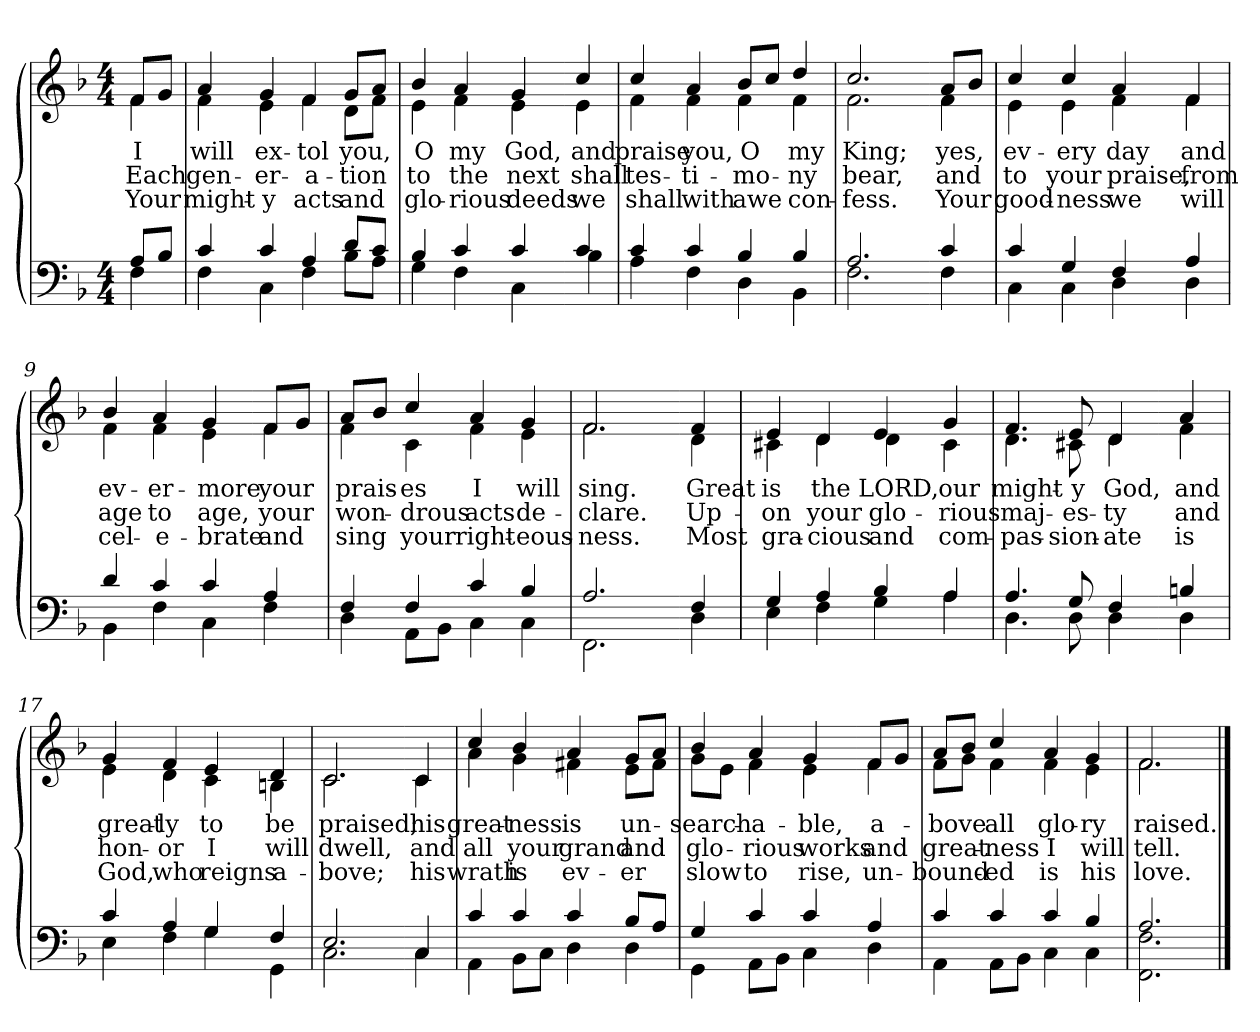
**kern	**kern	**text	**text	**text
*part2	*part1	*part1	*part1	*part1
*staff2	*staff1	*staff1	*staff1	*staff1
*clefF4	*clefG2	*	*	*
*k[b-]	*k[b-]	*	*	*
*M4/4	*M4/4	*	*	*
=1	=1	=1	=1	=1
*^	*	*	*	*
!	!	!LO:TX:b:i:t=Verse	!	!	!
!	!	!	!LO:LY:b	!LO:LY:b	!LO:LY:b
*	*	*^	*	*	*
8A/L	4F\	8f/L	4f\	I	Each	Your
8B-/J	.	8g/J	.	.	.	.
=2	=2	=2	=2	=2	=2	=2
!	!	!	!	!LO:LY:b	!LO:LY:b	!LO:LY:b
4c/	4F\	4a/	4f\	will	gen-	might-
!	!	!	!	!LO:LY:b	!LO:LY:b	!LO:LY:b
4c/	4C\	4g/	4e\	ex-	-er-	-y
!	!	!	!	!LO:LY:b	!LO:LY:b	!LO:LY:b
4A/	4F\	4f/	4f\	-tol	-a-	acts
!	!	!	!	!LO:LY:b	!LO:LY:b	!LO:LY:b
8d/L	8B-\L	8g/L	8d\L	you,	-tion	and
8c/J	8A\J	8a/J	8f\J	.	.	.
=3	=3	=3	=3	=3	=3	=3
!	!	!	!	!LO:LY:b	!LO:LY:b	!LO:LY:b
4B-/	4G\	4b-/	4e\	O	to	glo-
!	!	!	!	!LO:LY:b	!LO:LY:b	!LO:LY:b
4c/	4F\	4a/	4f\	my	the	-rious
!	!	!	!	!LO:LY:b	!LO:LY:b	!LO:LY:b
4c/	4C\	4g/	4e\	God,	next	deeds
!!LO:LB:g=z	!!
=4-	=4-	=4-	=4-	=4-	=4-	=4-
!	!	!	!	!LO:LY:b	!LO:LY:b	!LO:LY:b
4c/	4B-\	4cc/	4e\	and	shall	we
=5	=5	=5	=5	=5	=5	=5
!	!	!	!	!LO:LY:b	!LO:LY:b	!LO:LY:b
4c/	4A\	4cc/	4f\	praise	tes-	shall
!	!	!	!	!LO:LY:b	!LO:LY:b	!LO:LY:b
4c/	4F\	4a/	4f\	you,	-ti-	with
!	!	!	!	!LO:LY:b	!LO:LY:b	!LO:LY:b
4B-/	4D\	8b-/L	4f\	O	-mo-	awe
.	.	8cc/J	.	.	.	.
!	!	!	!	!LO:LY:b	!LO:LY:b	!LO:LY:b
4B-/	4BB-\	4dd/	4f\	my	-ny	con-
=6	=6	=6	=6	=6	=6	=6
!	!	!	!	!LO:LY:b	!LO:LY:b	!LO:LY:b
2.A/	2.F\	2.cc/	2.f\	King;	bear,	-fess.
!!LO:LB:g=z	!!
=7-	=7-	=7-	=7-	=7-	=7-	=7-
!	!	!	!	!LO:LY:b	!LO:LY:b	!LO:LY:b
4c/	4F\	8a/L	4f\	yes,	and	Your
.	.	8b-/J	.	.	.	.
=8	=8	=8	=8	=8	=8	=8
!	!	!	!	!LO:LY:b	!LO:LY:b	!LO:LY:b
4c/	4C\	4cc/	4e\	ev-	to	good-
!	!	!	!	!LO:LY:b	!LO:LY:b	!LO:LY:b
4G/	4C\	4cc/	4e\	-ery	your	-ness
!	!	!	!	!LO:LY:b	!LO:LY:b	!LO:LY:b
4F/	4D\	4a/	4f\	day	praise,	we
!	!	!	!	!LO:LY:b	!LO:LY:b	!LO:LY:b
4A/	4D\	4f/	4f\	and	from	will
=9	=9	=9	=9	=9	=9	=9
!	!	!	!	!LO:LY:b	!LO:LY:b	!LO:LY:b
4d/	4BB-\	4b-/	4f\	ev-	age	cel-
!	!	!	!	!LO:LY:b	!LO:LY:b	!LO:LY:b
4c/	4F\	4a/	4f\	-er-	to	-e-
!	!	!	!	!LO:LY:b	!LO:LY:b	!LO:LY:b
4c/	4C\	4g/	4e\	-more	age,	-brate
!!LO:LB:g=z	!!
=10-	=10-	=10-	=10-	=10-	=10-	=10-
!	!	!	!	!LO:LY:b	!LO:LY:b	!LO:LY:b
4A/	4F\	8f/L	4f\	your	your	and
.	.	8g/J	.	.	.	.
=11	=11	=11	=11	=11	=11	=11
!	!	!	!	!LO:LY:b	!LO:LY:b	!LO:LY:b
4F/	4D\	8a/L	4f\	prais-	won-	sing
.	.	8b-/J	.	.	.	.
!	!	!	!	!LO:LY:b	!LO:LY:b	!LO:LY:b
4F/	8AA\L	4cc/	4c\	-es	-drous	your
.	8BB-\J	.	.	.	.	.
!	!	!	!	!LO:LY:b	!LO:LY:b	!LO:LY:b
4c/	4C\	4a/	4f\	I	acts	right-
!	!	!	!	!LO:LY:b	!LO:LY:b	!LO:LY:b
4B-/	4C\	4g/	4e\	will	de-	-eous-
=12	=12	=12	=12	=12	=12	=12
!	!	!	!	!LO:LY:b	!LO:LY:b	!LO:LY:b
2.A/	2.FF\	2.f/	2.f\	sing.	-clare.	-ness.
!!LO:LB:g=z	!!
=13-	=13-	=13-	=13-	=13-	=13-	=13-
!	!	!	!	!LO:LY:b	!LO:LY:b	!LO:LY:b
4F/	4D\	4f/	4d\	Great	Up-	Most
=14	=14	=14	=14	=14	=14	=14
!	!	!	!	!LO:LY:b	!LO:LY:b	!LO:LY:b
4G/	4E\	4e/	4c#X\	is	-on	gra-
!	!	!	!	!LO:LY:b	!LO:LY:b	!LO:LY:b
4A/	4F\	4d/	4d\	the	your	-cious
!	!	!	!	!LO:LY:b	!LO:LY:b	!LO:LY:b
4B-/	4G\	4e/	4d\	LORD,	glo-	and
!	!	!	!	!LO:LY:b	!LO:LY:b	!LO:LY:b
4A/	4A\	4g/	4c#\	our	-rious	com-
=15	=15	=15	=15	=15	=15	=15
!	!	!	!	!LO:LY:b	!LO:LY:b	!LO:LY:b
4.A/	4.D\	4.f/	4.d\	might-	maj-	-pas-
!	!	!	!	!LO:LY:b	!LO:LY:b	!LO:LY:b
8G/	8D\	8e/	8c#X\	-y	-es-	-sion-
!	!	!	!	!LO:LY:b	!LO:LY:b	!LO:LY:b
4F/	4D\	4d/	4d\	God,	-ty	-ate
!!LO:LB:g=z	!!
=16-	=16-	=16-	=16-	=16-	=16-	=16-
!	!	!	!	!LO:LY:b	!LO:LY:b	!LO:LY:b
4Bn/	4D\	4a/	4f\	and	and	is
=17	=17	=17	=17	=17	=17	=17
!	!	!	!	!LO:LY:b	!LO:LY:b	!LO:LY:b
4c/	4E\	4g/	4e\	great-	hon-	God,
!	!	!	!	!LO:LY:b	!LO:LY:b	!LO:LY:b
4A/	4F\	4f/	4d\	-ly	-or	who
!	!	!	!	!LO:LY:b	!LO:LY:b	!LO:LY:b
4G/	4G\	4e/	4c\	to	I	reigns
!	!	!	!	!LO:LY:b	!LO:LY:b	!LO:LY:b
4F/	4GG\	4d/	4Bn\	be	will	a-
=18	=18	=18	=18	=18	=18	=18
!	!	!	!	!LO:LY:b	!LO:LY:b	!LO:LY:b
2.E/	2.C\	2.c/	2.c\	praised;	dwell,	-bove;
!!LO:LB:g=z	!!
=19-	=19-	=19-	=19-	=19-	=19-	=19-
!	!	!	!	!LO:LY:b	!LO:LY:b	!LO:LY:b
4C/	4C\	4c/	4c\	his	and	his
=20	=20	=20	=20	=20	=20	=20
!	!	!	!	!LO:LY:b	!LO:LY:b	!LO:LY:b
4c/	4AA\	4cc/	4a\	great-	all	wrath
!	!	!	!	!LO:LY:b	!LO:LY:b	!LO:LY:b
4c/	8BB-\L	4b-/	4g\	-ness	your	is
.	8C\J	.	.	.	.	.
!	!	!	!	!LO:LY:b	!LO:LY:b	!LO:LY:b
4c/	4D\	4a/	4f#X\	is	grand	ev-
!	!	!	!	!LO:LY:b	!LO:LY:b	!LO:LY:b
8B-/L	4D\	8g/L	8e\L	un-	and	-er
8A/J	.	8a/J	8f#\J	.	.	.
=21	=21	=21	=21	=21	=21	=21
!	!	!	!	!LO:LY:b	!LO:LY:b	!LO:LY:b
4G/	4GG\	4b-/	8g\L	-search-	glo-	slow
.	.	.	8e\J	.	.	.
!	!	!	!	!LO:LY:b	!LO:LY:b	!LO:LY:b
4c/	8AA\L	4a/	4f\	-a-	-rious	to
.	8BB-\J	.	.	.	.	.
!	!	!	!	!LO:LY:b	!LO:LY:b	!LO:LY:b
4c/	4C\	4g/	4e\	-ble,	works	rise,
!!LO:LB:g=z	!!
=22-	=22-	=22-	=22-	=22-	=22-	=22-
!	!	!	!	!LO:LY:b	!LO:LY:b	!LO:LY:b
4A/	4D\	8f/L	4f\	a-	and	un-
.	.	8g/J	.	.	.	.
=23	=23	=23	=23	=23	=23	=23
!	!	!	!	!LO:LY:b	!LO:LY:b	!LO:LY:b
4c/	4AA\	8a/L	8f\L	-bove	great-	-bound-
.	.	8b-/J	8g\J	.	.	.
!	!	!	!	!LO:LY:b	!LO:LY:b	!LO:LY:b
4c/	8AA\L	4cc/	4f\	all	-ness	-ed
.	8BB-\J	.	.	.	.	.
!	!	!	!	!LO:LY:b	!LO:LY:b	!LO:LY:b
4c/	4C\	4a/	4f\	glo-	I	is
!	!	!	!	!LO:LY:b	!LO:LY:b	!LO:LY:b
4B-/	4C\	4g/	4e\	-ry	will	his
=24	=24	=24	=24	=24	=24	=24
!	!	!	!	!LO:LY:b	!LO:LY:b	!LO:LY:b
2.A/	2.FF!\ 2.F\	2.f/	2.f\	raised.	tell.	love.
*v	*v	*	*	*	*	*
*	*v	*v	*	*	*
==	==	==	==	==
*-	*-	*-	*-	*-
